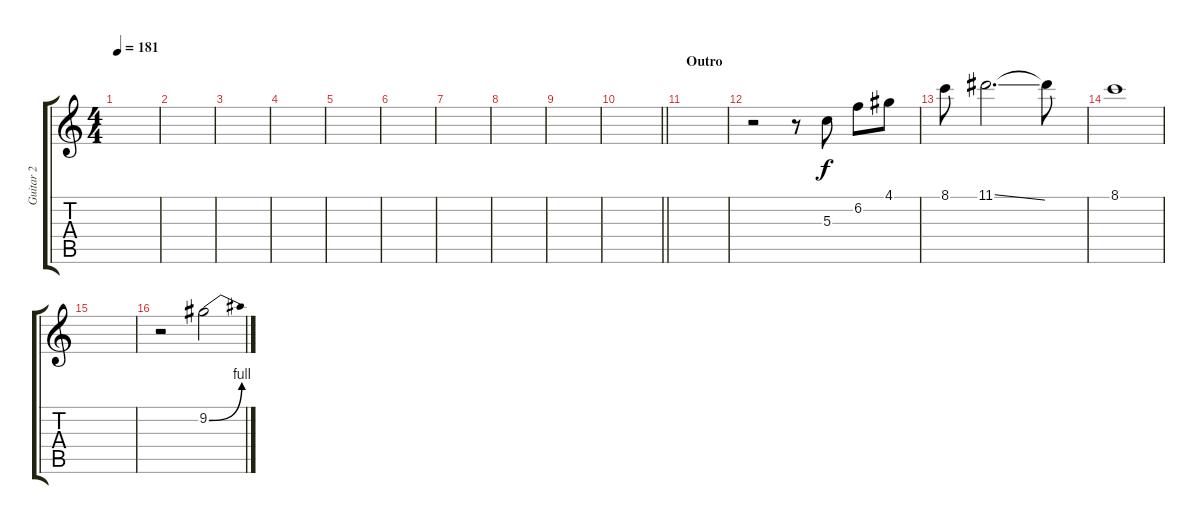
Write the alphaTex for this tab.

\track ("Guitar 2" "Guitar 2") {instrument distortionguitar}
\staff {score tabs}
\tuning (E4 B3 G3 D3 A2 E2) {hide}
\ts (4 4)
\tempo 181
\clef g2
\ks c
|
|
|
|
|
|
|
|
|
\barLineRight lightlight
|
\section ("" "Outro")
|
r.2 r.8 5.3.8 6.2.8 4.1.8 |
8.1.8 11.1{ss}.2{d} 11.1{t}.8 |
8.1.1 |
|
r.2 9.2{be (bend 0 0 60 4)}.2
